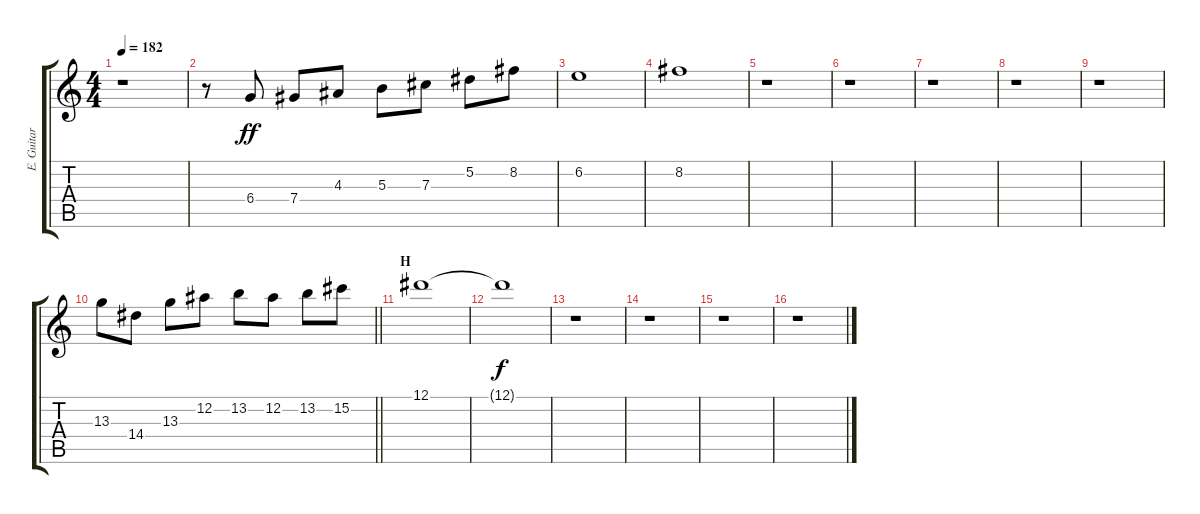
\track ("E. Guitar III" "E. Guitar ") {instrument overdrivenguitar}
\staff {score tabs}
\tuning (Eb4 Bb3 Gb3 Db3 Ab2 Eb2) {hide}
\ts (4 4)
\tempo 182
\clef g2
\ks c
r.1{dy ff} |
r.8 6.4.8 7.4.8 4.3.8 5.3.8 7.3.8 5.2.8 8.2.8 |
6.2.1 |
8.2.1 |
r.1 |
r.1 |
r.1 |
r.1 |
r.1 |
\barLineRight lightlight
13.3.8 14.4.8 13.3.8 12.2.8 13.2.8 12.2.8 13.2.8 15.2.8 |
\section ("" "H")
12.1.1 |
12.1{t}.1{dy f} |
r.1 |
r.1 |
r.1 |
r.1
